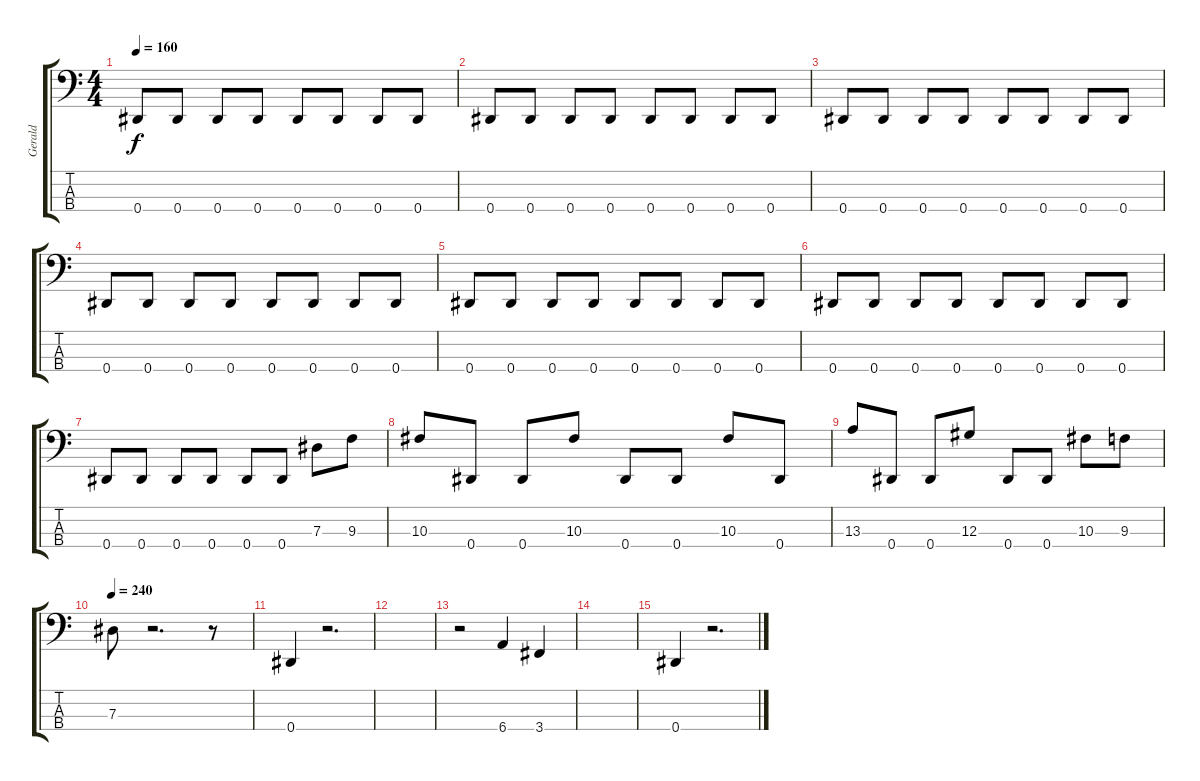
\track ("Gerald" "Gerald") {instrument electricbassfinger}
\staff {score tabs}
\tuning (Gb2 Db2 Ab1 Eb1) {hide}
\ts (4 4)
\tempo 160
\clef f4
\ks c
0.4.8{dy f} 0.4.8 0.4.8 0.4.8 0.4.8 0.4.8 0.4.8 0.4.8 |
0.4.8 0.4.8 0.4.8 0.4.8 0.4.8 0.4.8 0.4.8 0.4.8 |
0.4.8 0.4.8 0.4.8 0.4.8 0.4.8 0.4.8 0.4.8 0.4.8 |
0.4.8 0.4.8 0.4.8 0.4.8 0.4.8 0.4.8 0.4.8 0.4.8 |
0.4.8 0.4.8 0.4.8 0.4.8 0.4.8 0.4.8 0.4.8 0.4.8 |
0.4.8 0.4.8 0.4.8 0.4.8 0.4.8 0.4.8 0.4.8 0.4.8 |
0.4.8 0.4.8 0.4.8 0.4.8 0.4.8 0.4.8 7.3.8 9.3.8 |
10.3.8 0.4.8 0.4.8 10.3.8 0.4.8 0.4.8 10.3.8 0.4.8 |
13.3.8 0.4.8 0.4.8 12.3.8 0.4.8 0.4.8 10.3.8 9.3.8 |
\tempo 240
7.3.8 r.2{d} r.8 |
0.4.4 r.2{d} |
|
r.2 6.4.4 3.4.4 |
|
0.4.4 r.2{d}
